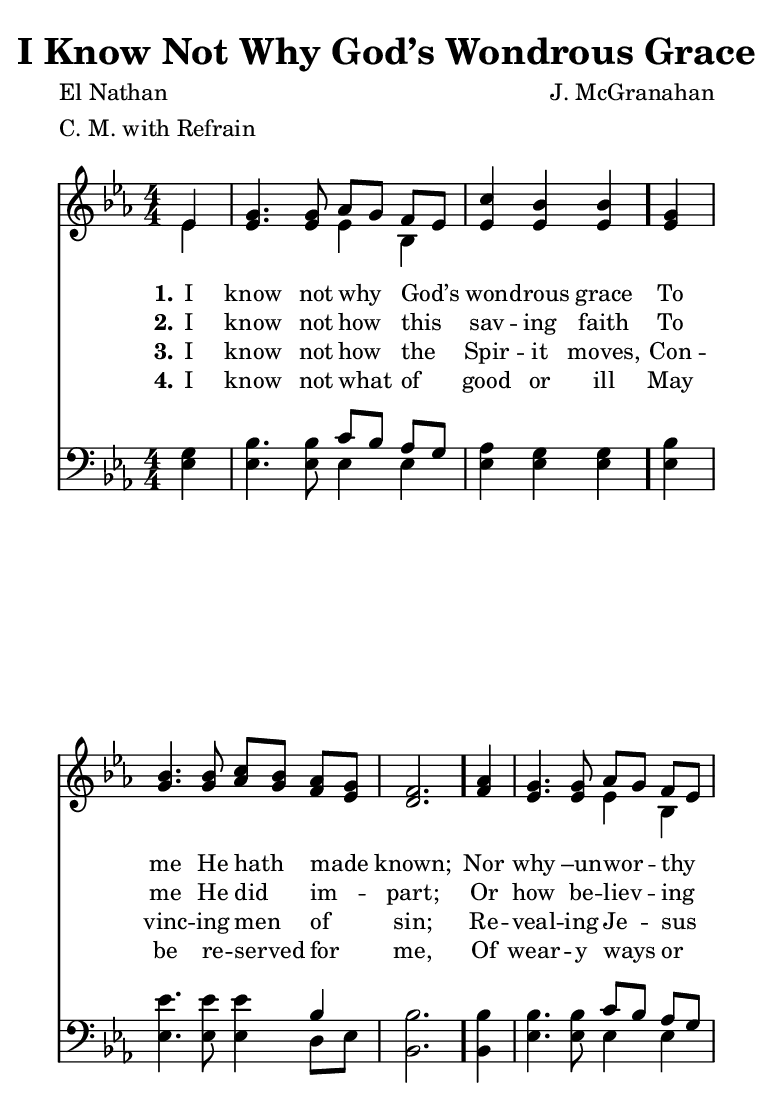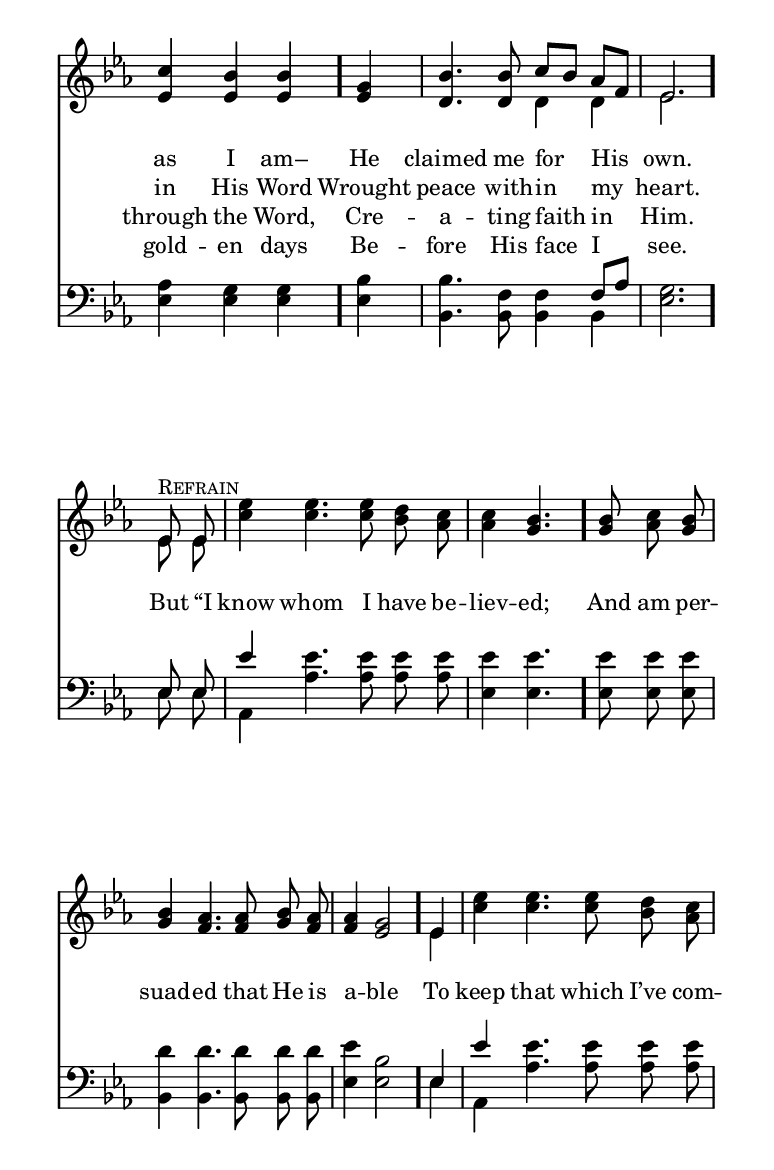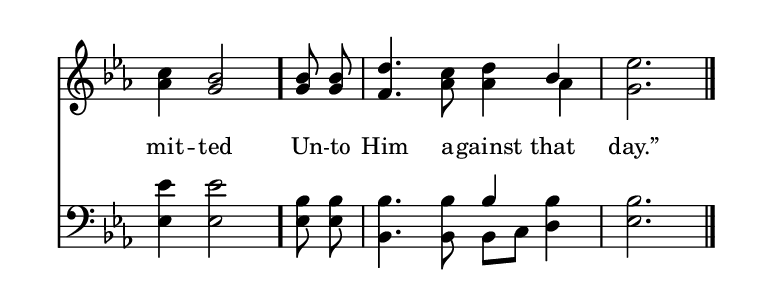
\include "common/global.ily"
\paper {
  \include "common/paper.ily"
  systems-per-page = ##f
}

\header{
  hymnnumber = "167"
  title = "I Know Not Why God’s Wondrous Grace"
  tunename = ""
  meter = "C. M. with Refrain"
  poet = "El Nathan"
  composer = "J. McGranahan"
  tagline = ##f
}

global = {
  \include "common/overrides.ily"
  \override Staff.TimeSignature.style = #'numbered
  \time 4/4
  \override Score.MetronomeMark.transparent = ##t % hide all fermata changes too
  \tempo 4=90
  \key ees \major
  \partial 4
  \autoBeamOff
}

notesSoprano = {
\global
\relative c' {

  ees4 | g4. g8 aes[ g] f[ ees] | c'4 bes bes
  g4 | bes4. bes8 c[ bes] aes[ g] | f2.
  aes4 | g4. g8 aes[ g] f[ ees] | c'4 bes bes
  g4 | bes4. bes8 c[ bes] aes[ f] | ees2. \eogbreak

  << s^\markup { \small \caps "Refrain" }
  { ees8 ees | ees'4 ees4. ees8 d c | c4 bes4. } >>
  bes8 c bes | bes4 aes4. aes8 bes aes | aes4 g2
  ees4 | ees'4 ees4. ees8 d c | c4 bes2
  bes8 bes | d4. c8 d4 bes | ees2.

  \bar "|."

}
}

notesAlto = {
\global
\relative e' {

  ees4 | ees4. ees8 ees4 bes | ees ees ees
  ees | g4. g8 aes[ g] f[ ees] d2.
  f4 | ees4. ees8 ees4 bes | ees ees ees
  ees4 | d4. d8 d4 d | ees2.

  ees8 ees | c'4 c4. c8 bes aes | aes4 g4.
  g8 aes g | g4 f4. f8 g f | f4 ees2
  ees4 | c'4 c4. c8 bes aes | aes4 g2
  g8 g | f4. aes8 aes4 aes | g2.

}
}

notesTenor = {
\global
\relative a {

  g4 | bes4. bes8 c[ bes] aes[ g] | aes4 g g
  bes4 | ees4. ees8 ees4 bes4 | bes2.
  bes4 | bes4. bes8 c[ bes] aes[ g] | aes4 g g
  bes4 | bes4. f8 f4 f8[ aes] | g2.

  ees8 ees | ees'4 ees4. ees8 ees ees | ees4 ees4.
  ees8 ees ees | d4 d4. d8 d d | ees4 bes2
  ees,4 | ees'4 ees4. ees8 ees ees | ees4 ees2
  bes8 bes | bes4. bes8 bes4 bes | bes2.

}
}

notesBass = {
\global
\relative f {

  ees4 | ees4. ees8 ees4 ees | ees ees ees
  ees4 | ees4. ees8 ees4 d8[ ees] | bes2.
  bes4 | ees4. ees8 ees4 ees | ees ees ees
  ees4 | bes4. bes8 bes4 bes | ees2.

  ees8 ees | aes,4 aes'4. aes8 aes aes | ees4 ees4.
  ees8 ees ees | bes4 bes4. bes8 bes bes | ees4 ees2
  ees4 | aes,4 aes'4. aes8 aes aes | ees4 ees2
  ees8 ees | bes4. bes8 bes8[ c] d4 | ees2.

}
}

Refrain = \lyricmode {

But “I know whom I have be -- liev -- ed; \bar "."
And am per -- suad -- ed that He is a -- ble \bar "."
To keep that which I’ve com -- mit -- ted \bar "."
Un -- to Him a -- gainst that day.” \bar "."

}

wordsA = \lyricmode {
\set stanza = "1."

I know not why God’s won -- drous grace \bar "."
To me He hath made known; \bar "."
Nor why –un -- wor -- thy as I am– \bar "."
He claimed me for His own. \bar "."

}

wordsB = \lyricmode {
\set stanza = "2."

I know not how this sav -- ing faith
To me He did im -- part;
Or how be -- liev -- ing in His Word
Wrought peace with -- in my heart.

\Refrain

}

wordsC = \lyricmode {
\set stanza = "3."

I know not how the Spir -- it moves,
Con -- vinc -- ing men of sin;
Re -- veal -- ing Je -- sus through the Word,
Cre -- a -- ting faith in Him.

}

wordsD = \lyricmode {
\set stanza = "4."

I know not what of good or ill
May be re -- served for me,
Of wear -- y ways or gold -- en days
Be -- fore His face I see.

}

\score {
  \context ChoirStaff <<
    \context Staff = upper <<
      \set Staff.autoBeaming = ##f
      \set ChoirStaff.systemStartDelimiter = #'SystemStartBar
      \set ChoirStaff.printPartCombineTexts = ##f
      \partcombine #'(2 . 9) \notesSoprano \notesAlto
      \context NullVoice = sopranos { \voiceOne << \notesSoprano >> }
      \context NullVoice = altos { \voiceTwo << \notesAlto >> }
      \context Lyrics = one   \lyricsto sopranos \wordsA
      \context Lyrics = two   \lyricsto sopranos \wordsB
      \context Lyrics = three \lyricsto sopranos \wordsC
      \context Lyrics = four  \lyricsto sopranos \wordsD
    >>
    \context Staff = men <<
      \set Staff.autoBeaming = ##f
      \clef bass
      \set ChoirStaff.printPartCombineTexts = ##f
      \partcombine #'(2 . 9) \notesTenor \notesBass
      \context NullVoice = tenors { \voiceOne << \notesTenor >> }
      \context NullVoice = basses { \voiceTwo << \notesBass >> }
    >>
  >>
  \layout {
    \include "common/layout.ily"
  }
  \midi{
    \include "common/midi.ily"
  }
}

\version "2.19.49"  % necessary for upgrading to future LilyPond versions.

% vi:set et ts=2 sw=2 ai nocindent syntax=lilypond:
